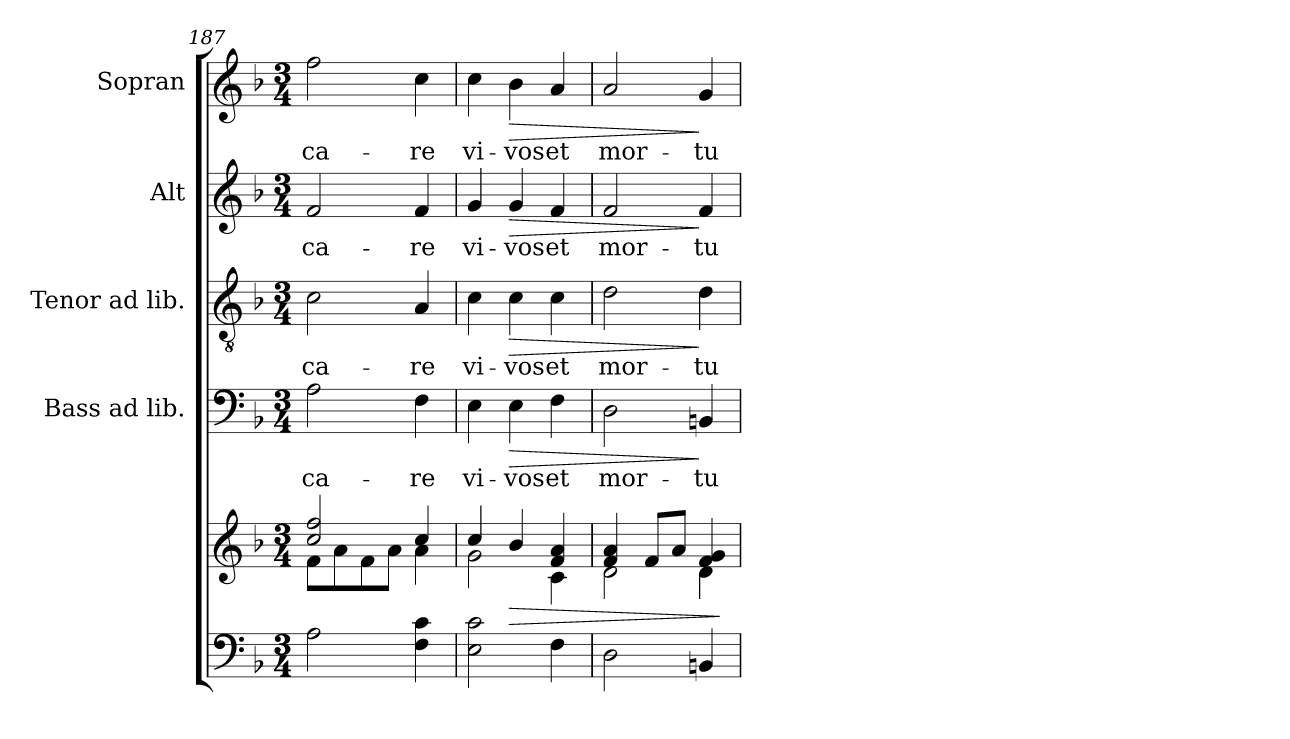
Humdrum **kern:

**kern	**kern	**dynam	**kern	**text	**dynam	**kern	**text	**dynam	**kern	**text	**dynam	**kern	**text	**dynam
*part5	*part5	*part5	*part4	*part4	*part4	*part3	*part3	*part3	*part2	*part2	*part2	*part1	*part1	*part1
*staff6	*staff5	*staff5/6	*staff4	*staff4	*staff4	*staff3	*staff3	*staff3	*staff2	*staff2	*staff2	*staff1	*staff1	*staff1
*	*	*	*I"Bass ad lib.	*	*	*I"Tenor ad lib.	*	*	*I"Alt	*	*	*I"Sopran	*	*
*	*	*	*I'B.	*	*	*I'T.	*	*	*I'A.	*	*	*I'S.	*	*
*clefF4	*clefG2	*	*clefF4	*	*	*clefGv2	*	*	*clefG2	*	*	*clefG2	*	*
*k[b-]	*k[b-]	*	*k[b-]	*	*	*k[b-]	*	*	*k[b-]	*	*	*k[b-]	*	*
*F:	*F:	*	*F:	*	*	*F:	*	*	*F:	*	*	*F:	*	*
*M3/4	*M3/4	*	*M3/4	*	*	*M3/4	*	*	*M3/4	*	*	*M3/4	*	*
=187	=187	=187	=187	=187	=187	=187	=187	=187	=187	=187	=187	=187	=187	=187
*	*^	*	*	*	*	*	*	*	*	*	*	*	*	*
!	!	!	!	!	!LO:LY:b	!	!	!LO:LY:b	!	!	!LO:LY:b	!	!	!LO:LY:b	!
2A\	2cc/ 2ff/	8f\L	.	2A\	-ca-	.	2c\	-ca-	.	2f/	-ca-	.	2ff\	-ca-	.
.	.	8a\	.	.	.	.	.	.	.	.	.	.	.	.	.
.	.	8f\	.	.	.	.	.	.	.	.	.	.	.	.	.
.	.	8a\J	.	.	.	.	.	.	.	.	.	.	.	.	.
!	!	!	!	!	!LO:LY:b	!	!	!LO:LY:b	!	!	!LO:LY:b	!	!	!LO:LY:b	!
4F\ 4c\	4cc/	4a\	.	4F\	-re	.	4A/	-re	.	4f/	-re	.	4cc\	-re	.
=188	=188	=188	=188	=188	=188	=188	=188	=188	=188	=188	=188	=188	=188	=188	=188
!	!	!	!	!	!LO:LY:b	!	!	!LO:LY:b	!	!	!LO:LY:b	!	!	!LO:LY:b	!
2E\ 2c\	4cc/	2g\	.	4E\	vi-	.	4c\	vi-	.	4g/	vi-	.	4cc\	vi-	.
!	!	!	!LO:HP:b	!	!LO:LY:b	!LO:HP:b	!	!LO:LY:b	!LO:HP:b	!	!LO:LY:b	!LO:HP:b	!	!LO:LY:b	!LO:HP:b
.	4b-/	.	>	4E\	-vos	>	4c\	-vos	>	4g/	-vos	>	4b-\	-vos	>
!	!	!	!	!	!LO:LY:b	!	!	!LO:LY:b	!	!	!LO:LY:b	!	!	!LO:LY:b	!
4F\	4f/ 4a/	4c\	.	4F\	et	.	4c\	et	.	4f/	et	.	4a/	et	.
!!LO:PB:g=z
=189	=189	=189	=189	=189	=189	=189	=189	=189	=189	=189	=189	=189	=189	=189	=189
!	!	!	!	!	!LO:LY:b	!	!	!LO:LY:b	!	!	!LO:LY:b	!	!	!LO:LY:b	!
2D\	4f/ 4a/	2d\	.	2D\	mor-	.	2d\	mor-	.	2f/	mor-	.	2a/	mor-	.
.	8f/L	.	.	.	.	.	.	.	.	.	.	.	.	.	.
.	8a/J	.	.	.	.	.	.	.	.	.	.	.	.	.	.
!	!	!	!	!	!LO:LY:b	!	!	!LO:LY:b	!	!	!LO:LY:b	!	!	!LO:LY:b	!
4BBn/	4f/ 4g/	4d\	.	4BBn/	-tu-	]	4d\	-tu-	]	4f/	-tu-	]	4g/	-tu-	]
*	*v	*v	*	*	*	*	*	*	*	*	*	*	*	*	*
.	.	]	.	.	.	.	.	.	.	.	.	.	.	.
=	=	=	=	=	=	=	=	=	=	=	=	=	=	=
*-	*-	*-	*-	*-	*-	*-	*-	*-	*-	*-	*-	*-	*-	*-
